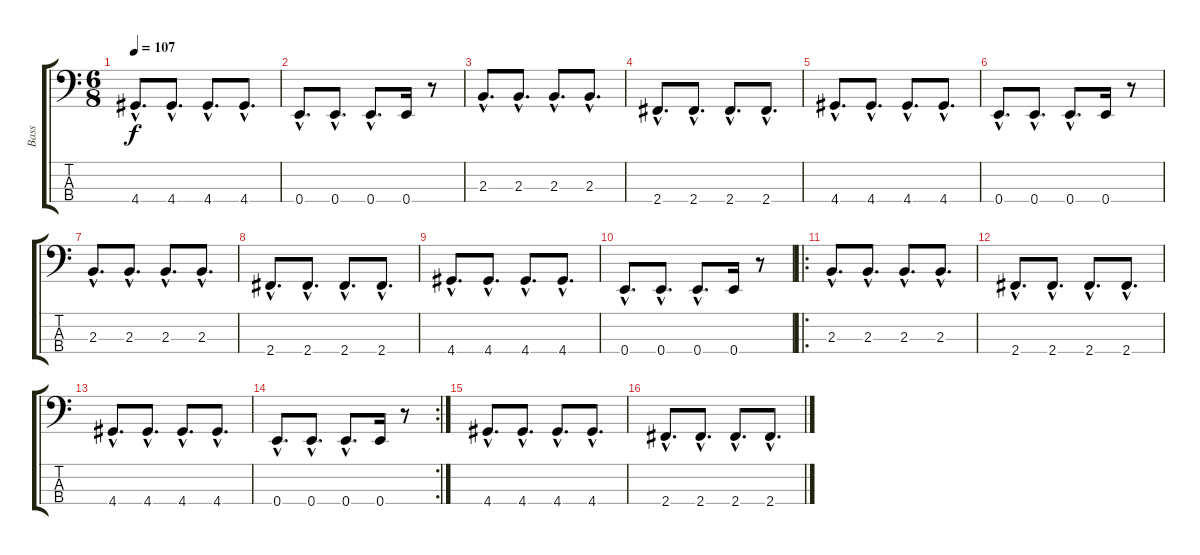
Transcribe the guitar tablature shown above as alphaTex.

\track ("Bass" "Bass") {instrument electricbasspick}
\staff {score tabs}
\tuning (G2 D2 A1 E1) {hide}
\ts (6 8)
\tempo 107
\clef f4
\ks c
4.4{hac}.8{d dy f} 4.4{hac}.8{d} 4.4{hac}.8{d} 4.4{hac}.8{d} |
0.4{hac}.8{d} 0.4{hac}.8{d} 0.4{hac}.8{d} 0.4.16 r.8 |
2.3{hac}.8{d} 2.3{hac}.8{d} 2.3{hac}.8{d} 2.3{hac}.8{d} |
2.4{hac}.8{d} 2.4{hac}.8{d} 2.4{hac}.8{d} 2.4{hac}.8{d} |
4.4{hac}.8{d} 4.4{hac}.8{d} 4.4{hac}.8{d} 4.4{hac}.8{d} |
0.4{hac}.8{d} 0.4{hac}.8{d} 0.4{hac}.8{d} 0.4.16 r.8 |
2.3{hac}.8{d} 2.3{hac}.8{d} 2.3{hac}.8{d} 2.3{hac}.8{d} |
2.4{hac}.8{d} 2.4{hac}.8{d} 2.4{hac}.8{d} 2.4{hac}.8{d} |
4.4{hac}.8{d} 4.4{hac}.8{d} 4.4{hac}.8{d} 4.4{hac}.8{d} |
0.4{hac}.8{d} 0.4{hac}.8{d} 0.4{hac}.8{d} 0.4.16 r.8 |
\ro
2.3{hac}.8{d} 2.3{hac}.8{d} 2.3{hac}.8{d} 2.3{hac}.8{d} |
2.4{hac}.8{d} 2.4{hac}.8{d} 2.4{hac}.8{d} 2.4{hac}.8{d} |
4.4{hac}.8{d} 4.4{hac}.8{d} 4.4{hac}.8{d} 4.4{hac}.8{d} |
\rc 2
0.4{hac}.8{d} 0.4{hac}.8{d} 0.4{hac}.8{d} 0.4.16 r.8 |
4.4{hac}.8{d} 4.4{hac}.8{d} 4.4{hac}.8{d} 4.4{hac}.8{d} |
2.4{hac}.8{d} 2.4{hac}.8{d} 2.4{hac}.8{d} 2.4{hac}.8{d}
